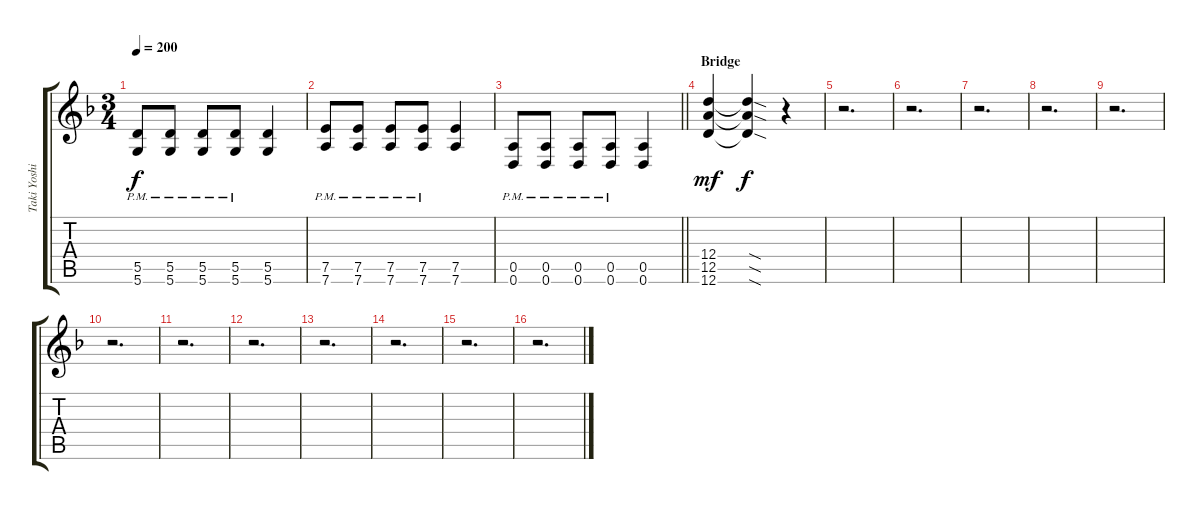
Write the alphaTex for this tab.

\track ("Taki Yoshimitsu" "Taki Yoshi") {instrument distortionguitar}
\staff {score tabs}
\tuning (E4 B3 G3 D3 A2 D2) {hide}
\ts (3 4)
\tempo 200
\clef g2
\ks dminor
(5.5{pm} 5.6{pm}).8{dy f} (5.5{pm} 5.6{pm}).8 (5.5{pm} 5.6{pm}).8 (5.5{pm} 5.6{pm}).8 (5.5 5.6).4 |
(7.5{pm} 7.6{pm}).8 (7.5{pm} 7.6{pm}).8 (7.5{pm} 7.6{pm}).8 (7.5{pm} 7.6{pm}).8 (7.5 7.6).4 |
\barLineRight lightlight
(0.5{pm} 0.6{pm}).8 (0.5{pm} 0.6{pm}).8 (0.5{pm} 0.6{pm}).8 (0.5{pm} 0.6{pm}).8 (0.5 0.6).4 |
\section ("" "Bridge")
(12.4 12.5 12.6).4{dy mf} (12.4{sod t} 12.5{sod t} 12.6{sod t}).4{dy f} r.4 |
r.2{d} |
r.2{d} |
r.2{d} |
r.2{d} |
r.2{d} |
r.2{d} |
r.2{d} |
r.2{d} |
r.2{d} |
r.2{d} |
r.2{d} |
r.2{d}
